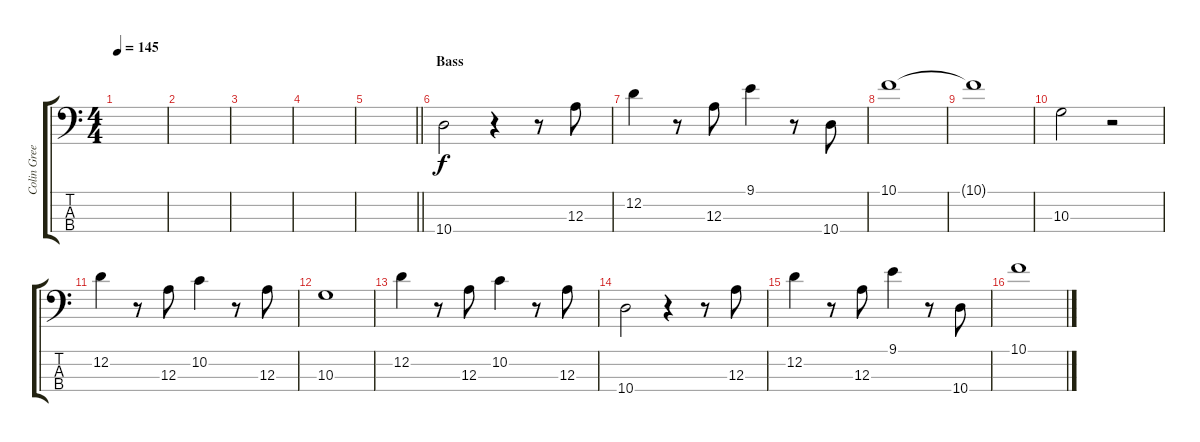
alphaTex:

\track ("Colin Greenwood" "Colin Gree") {instrument electricbassfinger}
\staff {score tabs}
\tuning (G2 D2 A1 E1) {hide}
\ts (4 4)
\tempo 145
\clef f4
\ks c
|
|
|
|
\barLineRight lightlight
|
\section ("" "Bass")
10.4.2 r.4 r.8 12.3.8 |
12.2.4 r.8 12.3.8 9.1.4 r.8 10.4.8 |
10.1.1 |
10.1{t}.1 |
10.3.2 r.2 |
12.2.4 r.8 12.3.8 10.2.4 r.8 12.3.8 |
10.3.1 |
12.2.4 r.8 12.3.8 10.2.4 r.8 12.3.8 |
10.4.2 r.4 r.8 12.3.8 |
12.2.4 r.8 12.3.8 9.1.4 r.8 10.4.8 |
10.1.1
